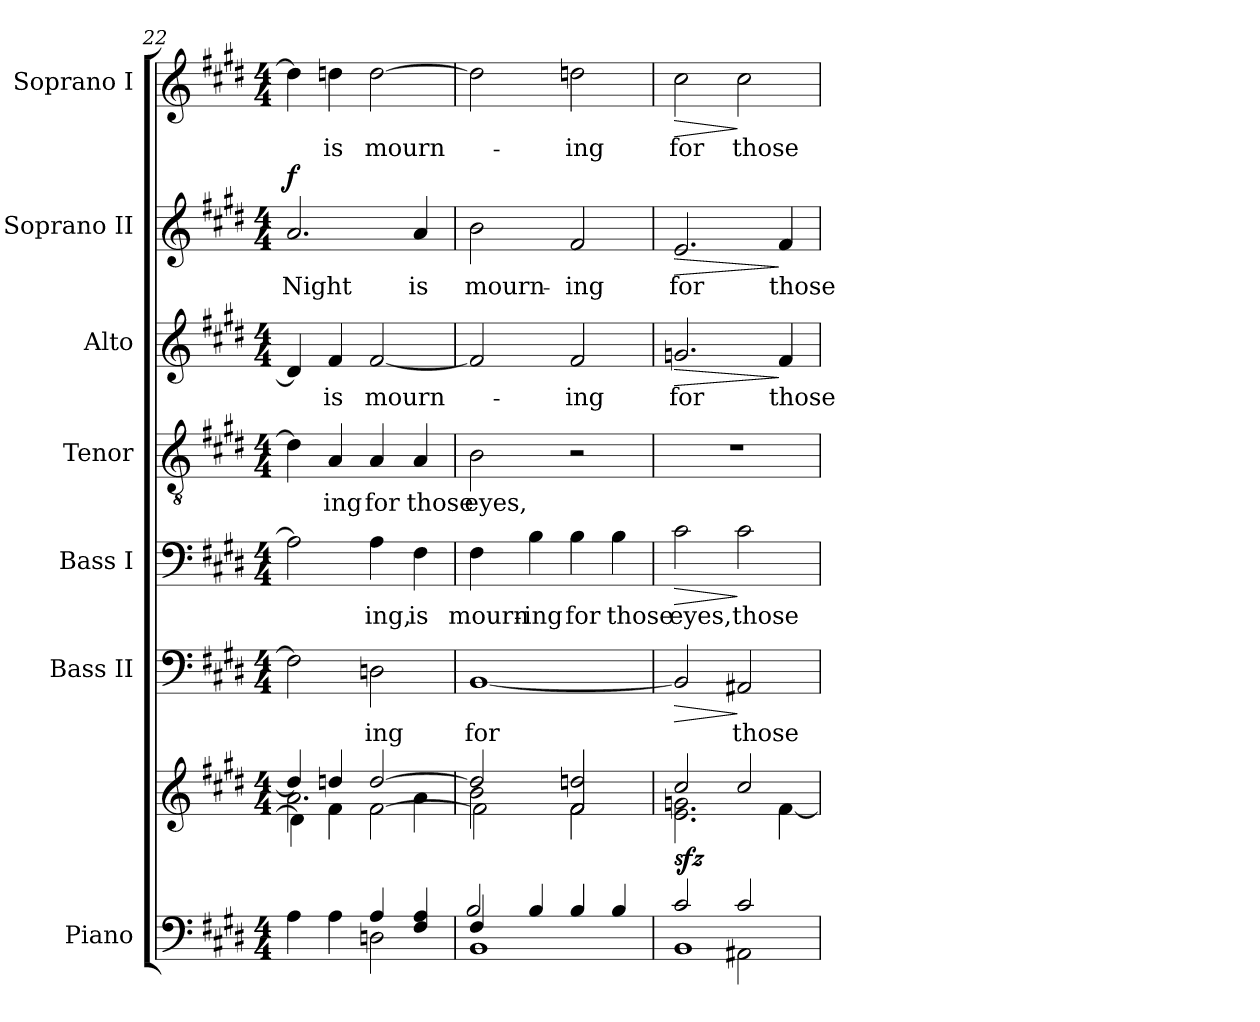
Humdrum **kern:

**kern	**kern	**dynam	**kern	**text	**dynam	**kern	**text	**dynam	**kern	**text	**kern	**text	**dynam	**kern	**text	**dynam	**kern	**text	**dynam
*part7	*part7	*part7	*part6	*part6	*part6	*part5	*part5	*part5	*part4	*part4	*part3	*part3	*part3	*part2	*part2	*part2	*part1	*part1	*part1
*staff8	*staff7	*staff7/8	*staff6	*staff6	*staff6	*staff5	*staff5	*staff5	*staff4	*staff4	*staff3	*staff3	*staff3	*staff2	*staff2	*staff2	*staff1	*staff1	*staff1
*I"Piano	*	*	*I"Bass II	*	*	*I"Bass I	*	*	*I"Tenor	*	*I"Alto	*	*	*I"Soprano II	*	*	*I"Soprano I	*	*
*I'Pno.	*	*	*I'B II.	*	*	*I'B I.	*	*	*I'T.	*	*I'A.	*	*	*I'S II.	*	*	*I'S I.	*	*
*clefF4	*clefG2	*	*clefF4	*	*	*clefF4	*	*	*clefGv2	*	*clefG2	*	*	*clefG2	*	*	*clefG2	*	*
*	*	*	*	*	*	*	*	*	*ITrd7c12	*	*	*	*	*	*	*	*	*	*
*k[f#c#g#d#]	*k[f#c#g#d#]	*	*k[f#c#g#d#]	*	*	*k[f#c#g#d#]	*	*	*k[f#c#g#d#]	*	*k[f#c#g#d#]	*	*	*k[f#c#g#d#]	*	*	*k[f#c#g#d#]	*	*
*E:	*E:	*	*E:	*	*	*E:	*	*	*E:	*	*E:	*	*	*E:	*	*	*E:	*	*
*M4/4	*M4/4	*	*M4/4	*	*	*M4/4	*	*	*M4/4	*	*M4/4	*	*	*M4/4	*	*	*M4/4	*	*
=22	=22	=22	=22	=22	=22	=22	=22	=22	=22	=22	=22	=22	=22	=22	=22	=22	=22	=22	=22
*^	*^	*	*	*	*	*	*	*	*	*	*	*	*	*	*	*	*	*	*
*	*	*	*^	*	*	*	*	*	*	*	*	*	*	*	*	*	*	*	*	*	*
!	!	!	!	!	!	!	!	!	!	!	!	!	!	!	!	!	!	!LO:LY:b:color=#000000	!	!	!	!
4Ai\	2F#i\yy]	4ddi/]	2.ai\	4di\]	.	2F#i\]	.	.	2Ai\]	.	.	4Dni\]	.	4di/]	.	.	2.ai/	Night	f	4ddi\]	.	.
!	!	!	!	!	!	!	!	!	!	!	!	!	!LO:LY:b:color=#000000	!	!	!	!	!	!	!	!	!
!	!	!	!	!	!	!	!	!	!	!	!	!	!	!	!LO:LY:b:color=#000000	!	!	!	!	!	!	!
!	!	!	!	!	!	!	!	!	!	!	!	!	!	!	!	!	!	!	!	!	!LO:LY:b:color=#000000	!
4Ai\	.	4ddni/	.	4f#i\	.	.	.	.	.	.	.	4AAi/	-ing	4f#i/	is	.	.	.	.	4ddni\	is	.
!	!	!	!	!	!	!	!LO:LY:b:color=#000000	!	!	!	!	!	!	!	!	!	!	!	!	!	!	!
!	!	!	!	!	!	!	!	!	!	!LO:LY:b:color=#000000	!	!	!	!	!	!	!	!	!	!	!	!
!	!	!	!	!	!	!	!	!	!	!	!	!	!LO:LY:b:color=#000000	!	!	!	!	!	!	!	!	!
!	!	!	!	!	!	!	!	!	!	!	!	!	!	!	!LO:LY:b:color=#000000	!	!	!	!	!	!	!
!	!	!	!	!	!	!	!	!	!	!	!	!	!	!	!	!	!	!	!	!	!LO:LY:b:color=#000000	!
4Ai/	2Dni\	[2ddi/	.	[2f#i\	.	2Dni\	-ing	.	4Ai\	-ing,	.	4AAi/	for	[2f#i/	mourn-	.	.	.	.	[2ddi\	mourn-	.
!	!	!	!	!	!	!	!	!	!	!LO:LY:b:color=#000000	!	!	!	!	!	!	!	!	!	!	!	!
!	!	!	!	!	!	!	!	!	!	!	!	!	!LO:LY:b:color=#000000	!	!	!	!	!	!	!	!	!
!	!	!	!	!	!	!	!	!	!	!	!	!	!	!	!	!	!	!LO:LY:b:color=#000000	!	!	!	!
4F#i/ 4Ai	.	.	4ai\	.	.	.	.	.	4F#i\	is	.	4AAi/	those	.	.	.	4ai/	is	.	.	.	.
=23	=23	=23	=23	=23	=23	=23	=23	=23	=23	=23	=23	=23	=23	=23	=23	=23	=23	=23	=23	=23	=23	=23
*	*^	*	*	*	*	*	*	*	*	*	*	*	*	*	*	*	*	*	*	*	*	*
!	!	!	!	!	!	!	!	!LO:LY:b:color=#000000	!	!	!	!	!	!	!	!	!	!	!	!	!	!	!
!	!	!	!	!	!	!	!	!	!	!	!LO:LY:b:color=#000000	!	!	!	!	!	!	!	!	!	!	!	!
!	!	!	!	!	!	!	!	!	!	!	!	!	!	!LO:LY:b:color=#000000	!	!	!	!	!	!	!	!	!
!	!	!	!	!	!	!	!	!	!	!	!	!	!	!	!	!	!	!	!LO:LY:b:color=#000000	!	!	!	!
4F#i/	1BBi	2Bi/	2ddi/]	2bi\	2f#i\]	.	[1BBi	for	.	4F#i\	mourn-	.	2BBi\	eyes,	2f#i/]	.	.	2bi\	mourn-	.	2ddi\]	.	.
!	!	!	!	!	!	!	!	!	!	!	!LO:LY:b:color=#000000	!	!	!	!	!	!	!	!	!	!	!	!
4Bi/	.	.	.	.	.	.	.	.	.	4Bi\	-ing	.	.	.	.	.	.	.	.	.	.	.	.
!	!	!	!	!	!	!	!	!	!	!	!LO:LY:b:color=#000000	!	!	!	!	!	!	!	!	!	!	!	!
!	!	!	!	!	!	!	!	!	!	!	!	!	!	!	!	!LO:LY:b:color=#000000	!	!	!	!	!	!	!
!	!	!	!	!	!	!	!	!	!	!	!	!	!	!	!	!	!	!	!LO:LY:b:color=#000000	!	!	!	!
!	!	!	!	!	!	!	!	!	!	!	!	!	!	!	!	!	!	!	!	!	!	!LO:LY:b:color=#000000	!
4Bi/	.	2ryy	2f#i/ 2ddni	2ryy	2f#i\	.	.	.	.	4Bi\	for	.	2r	.	2f#i/	-ing	.	2f#i/	-ing	.	2ddni\	-ing	.
!	!	!	!	!	!	!	!	!	!	!	!LO:LY:b:color=#000000	!	!	!	!	!	!	!	!	!	!	!	!
4Bi/	.	.	.	.	.	.	.	.	.	4Bi\	those	.	.	.	.	.	.	.	.	.	.	.	.
*	*	*	*	*v	*v	*	*	*	*	*	*	*	*	*	*	*	*	*	*	*	*	*	*
=24	=24	=24	=24	=24	=24	=24	=24	=24	=24	=24	=24	=24	=24	=24	=24	=24	=24	=24	=24	=24	=24	=24
!	!	!	!	!	!	!	!	!LO:HP:b	!	!	!	!	!	!	!	!	!	!	!	!	!	!
!	!	!	!	!	!	!	!	!	!	!LO:LY:b:color=#000000	!LO:HP:b	!	!	!	!	!	!	!	!	!	!	!
!	!	!	!	!	!	!	!	!	!	!	!	!	!	!	!LO:LY:b:color=#000000	!LO:HP:b	!	!	!	!	!	!
!	!	!	!	!	!	!	!	!	!	!	!	!	!	!	!	!	!	!LO:LY:b:color=#000000	!LO:HP:b	!	!	!
!	!	!	!	!	!	!	!	!	!	!	!	!	!	!	!	!	!	!	!	!	!LO:LY:b:color=#000000	!LO:HP:b
2c#i/	1BBi	2ryy	2cc#i/	2.ei\ 2.gni	sfz	2BBi/]	.	>	2c#i\	eyes,	>	1r	.	2.gni/	for	>	2.ei/	for	>	2cc#i\	for	>
!	!	!	!	!	!	!	!LO:LY:b:color=#000000	!	!	!	!	!	!	!	!	!	!	!	!	!	!	!
!	!	!	!	!	!	!	!	!	!	!LO:LY:b:color=#000000	!	!	!	!	!	!	!	!	!	!	!	!
!	!	!	!	!	!	!	!	!	!	!	!	!	!	!	!	!	!	!	!	!	!LO:LY:b:color=#000000	!
2c#i/	.	2AA#Xi\	2cc#i/	.	.	2AA#Xi/	those	]	2c#i\	those	]	.	.	.	.	.	.	.	.	2cc#i\	those	]
!	!	!	!	!	!	!	!	!	!	!	!	!	!	!	!LO:LY:b:color=#000000	!	!	!	!	!	!	!
!	!	!	!	!	!	!	!	!	!	!	!	!	!	!	!	!	!	!LO:LY:b:color=#000000	!	!	!	!
.	.	.	.	[4f#i\	.	.	.	.	.	.	.	.	.	4f#i/	those	]	4f#i/	those	]	.	.	.
*v	*v	*v	*	*	*	*	*	*	*	*	*	*	*	*	*	*	*	*	*	*	*	*
*	*v	*v	*	*	*	*	*	*	*	*	*	*	*	*	*	*	*	*	*	*
=	=	=	=	=	=	=	=	=	=	=	=	=	=	=	=	=	=	=	=
*-	*-	*-	*-	*-	*-	*-	*-	*-	*-	*-	*-	*-	*-	*-	*-	*-	*-	*-	*-
